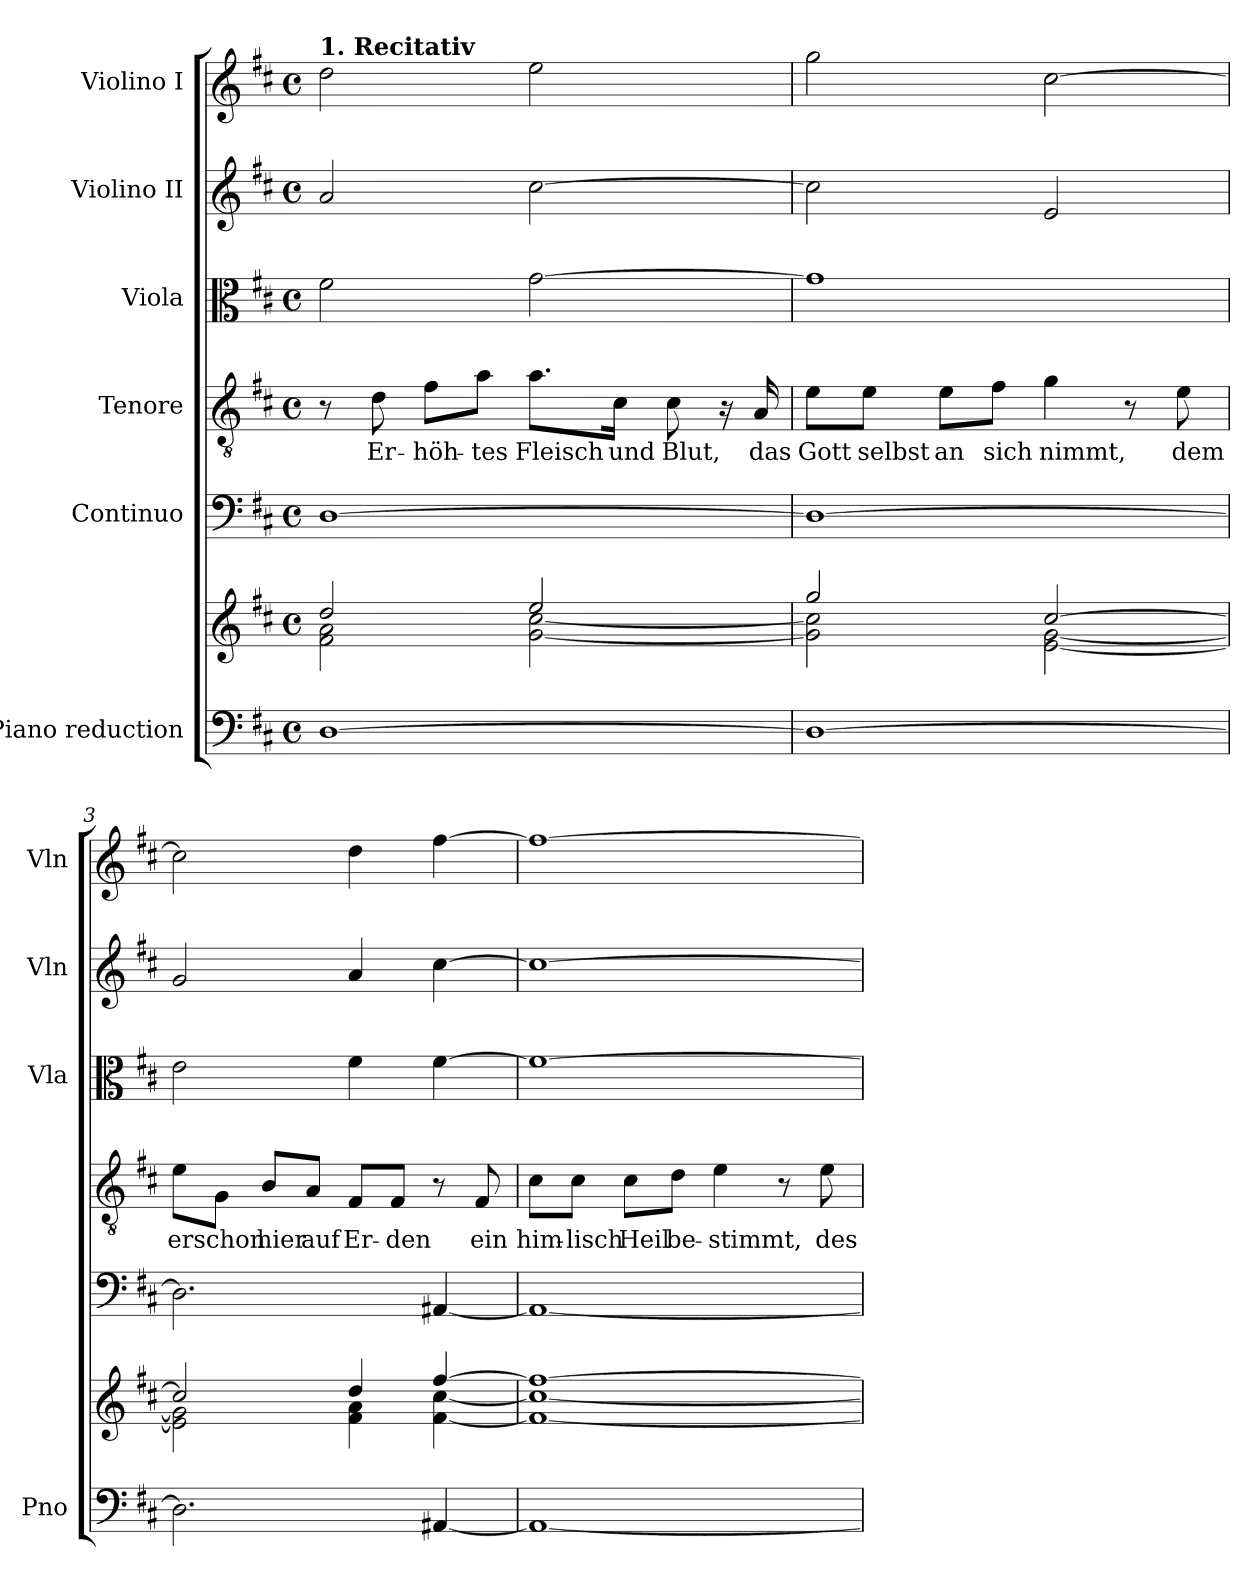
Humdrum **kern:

**kern	**kern	**kern	**kern	**text	**kern	**kern	**kern
*part6	*part6	*part5	*part4	*part4	*part3	*part2	*part1
*staff7	*staff6	*staff5	*staff4	*staff4	*staff3	*staff2	*staff1
*I"Piano reduction	*	*I"Continuo	*I"Tenore	*	*I"Viola	*I"Violino II	*I"Violino I
*I'Pno	*	*	*	*	*I'Vla	*I'Vln	*I'Vln
*stria5	*stria5	*	*	*	*	*	*
*clefF4	*clefG2	*clefF4	*clefGv2	*	*clefC3	*clefG2	*clefG2
*k[f#c#]	*k[f#c#]	*k[f#c#]	*k[f#c#]	*	*k[f#c#]	*k[f#c#]	*k[f#c#]
*M4/4	*M4/4	*M4/4	*M4/4	*	*M4/4	*M4/4	*M4/4
*met(c)	*met(c)	*met(c)	*met(c)	*	*met(c)	*met(c)	*met(c)
=1	=1	=1	=1	=1	=1	=1	=1
*	*^	*	*	*	*	*	*
!	!	!	!	!	!	!	!	!LO:TX:a:B:t=1. Recitativ
[1D	2dd/	2f#\ 2a\	[1D	8r	.	2f#\	2a/	2dd\
!	!	!	!	!	!LO:LY:b	!	!	!
.	.	.	.	8d\	Er-	.	.	.
!	!	!	!	!	!LO:LY:b	!	!	!
.	.	.	.	8f#\L	-höh-	.	.	.
!	!	!	!	!	!LO:LY:b	!	!	!
.	.	.	.	8a\J	-tes	.	.	.
!	!	!	!	!	!LO:LY:b	!	!	!
.	2ee/	[2g\ [2cc#\	.	8.a\L	Fleisch	[2g\	[2cc#\	2ee\
!	!	!	!	!	!LO:LY:b	!	!	!
.	.	.	.	16c#\Jk	und	.	.	.
!	!	!	!	!	!LO:LY:b	!	!	!
.	.	.	.	8c#\	Blut,	.	.	.
.	.	.	.	16r	.	.	.	.
!	!	!	!	!	!LO:LY:b	!	!	!
.	.	.	.	16A/	das	.	.	.
=2	=2	=2	=2	=2	=2	=2	=2	=2
!	!	!	!	!	!LO:LY:b	!	!	!
1D_	2gg/	2g\] 2cc#\]	1D_	8e\L	Gott	1g]	2cc#\]	2gg\
!	!	!	!	!	!LO:LY:b	!	!	!
.	.	.	.	8e\J	selbst	.	.	.
!	!	!	!	!	!LO:LY:b	!	!	!
.	.	.	.	8e\L	an	.	.	.
!	!	!	!	!	!LO:LY:b	!	!	!
.	.	.	.	8f#\J	sich	.	.	.
!	!	!	!	!	!LO:LY:b	!	!	!
.	[2cc#/	[2e\ [2g\	.	4g\	nimmt,	.	2e/	[2cc#\
.	.	.	.	8r	.	.	.	.
!	!	!	!	!	!LO:LY:b	!	!	!
.	.	.	.	8e\	dem	.	.	.
=3	=3	=3	=3	=3	=3	=3	=3	=3
!	!	!	!	!	!LO:LY:b	!	!	!
2.D\]	2cc#/]	2e\] 2g\]	2.D\]	8e\L	er	2e\	2g/	2cc#\]
!	!	!	!	!	!LO:LY:b	!	!	!
.	.	.	.	8G\J	schon	.	.	.
!	!	!	!	!	!LO:LY:b	!	!	!
.	.	.	.	8B/L	hier	.	.	.
!	!	!	!	!	!LO:LY:b	!	!	!
.	.	.	.	8A/J	auf	.	.	.
!	!	!	!	!	!LO:LY:b	!	!	!
.	4dd/	4f#\ 4a\	.	8F#/L	Er-	4f#\	4a/	4dd\
!	!	!	!	!	!LO:LY:b	!	!	!
.	.	.	.	8F#/J	-den	.	.	.
[4AA#X/	[4ff#/	[4f#\ [4cc#\	[4AA#X/	8r	.	[4f#\	[4cc#\	[4ff#\
!	!	!	!	!	!LO:LY:b	!	!	!
.	.	.	.	8F#/	ein	.	.	.
=4	=4	=4	=4	=4	=4	=4	=4	=4
!	!	!	!	!	!LO:LY:b	!	!	!
1AA#_	1ff#_	1f#_ 1cc#_	1AA#_	8c#\L	him-	1f#_	1cc#_	1ff#_
!	!	!	!	!	!LO:LY:b	!	!	!
.	.	.	.	8c#\J	-lisch	.	.	.
!	!	!	!	!	!LO:LY:b	!	!	!
.	.	.	.	8c#\L	Heil	.	.	.
!	!	!	!	!	!LO:LY:b	!	!	!
.	.	.	.	8d\J	be-	.	.	.
!	!	!	!	!	!LO:LY:b	!	!	!
.	.	.	.	4e\	-stimmt,	.	.	.
.	.	.	.	8r	.	.	.	.
!	!	!	!	!	!LO:LY:b	!	!	!
.	.	.	.	8e\	des	.	.	.
*	*v	*v	*	*	*	*	*	*
=	=	=	=	=	=	=	=
*-	*-	*-	*-	*-	*-	*-	*-
